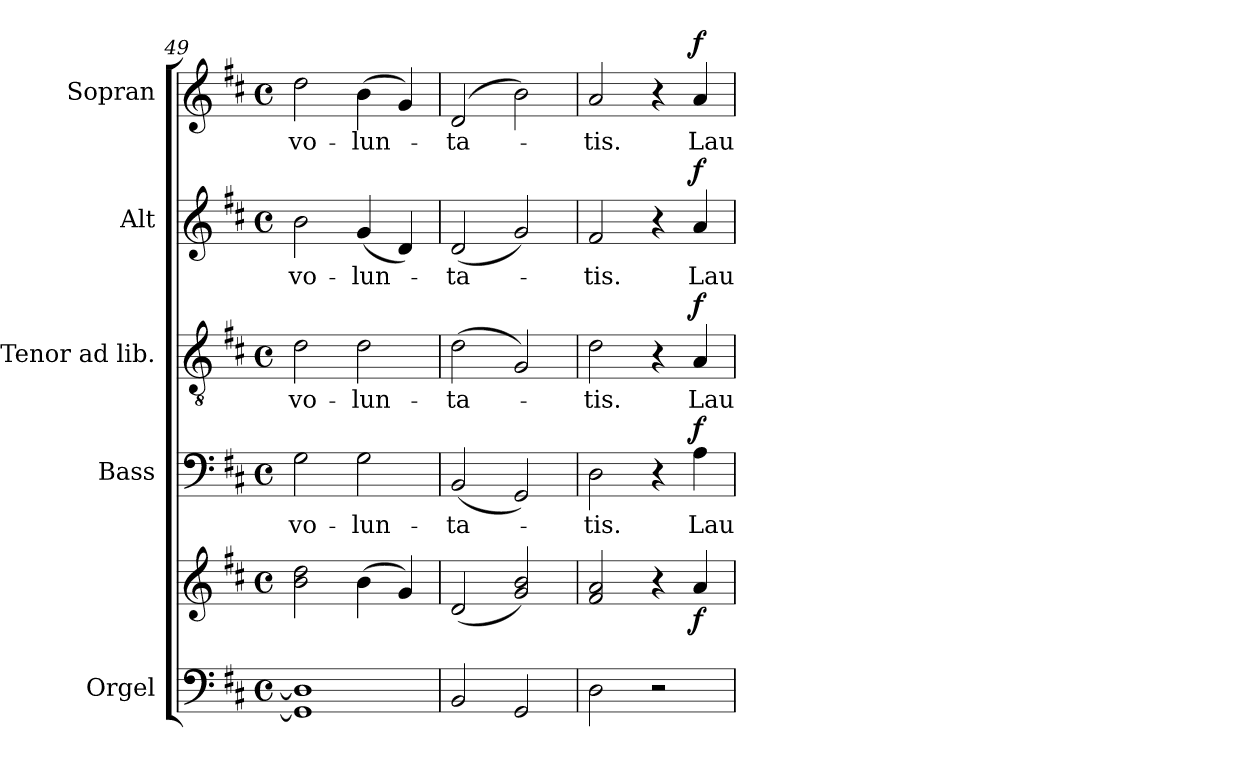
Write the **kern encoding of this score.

**kern	**kern	**dynam	**kern	**text	**dynam	**kern	**text	**dynam	**kern	**text	**dynam	**kern	**text	**dynam
*part5	*part5	*part5	*part4	*part4	*part4	*part3	*part3	*part3	*part2	*part2	*part2	*part1	*part1	*part1
*staff6	*staff5	*staff5/6	*staff4	*staff4	*staff4	*staff3	*staff3	*staff3	*staff2	*staff2	*staff2	*staff1	*staff1	*staff1
*I"Orgel	*	*	*I"Bass	*	*	*I"Tenor ad lib.	*	*	*I"Alt	*	*	*I"Sopran	*	*
*I'Org.	*	*	*I'B.	*	*	*I'T.	*	*	*I'A.	*	*	*I'S.	*	*
*clefF4	*clefG2	*	*clefF4	*	*	*clefGv2	*	*	*clefG2	*	*	*clefG2	*	*
*k[f#c#]	*k[f#c#]	*	*k[f#c#]	*	*	*k[f#c#]	*	*	*k[f#c#]	*	*	*k[f#c#]	*	*
*D:	*D:	*	*D:	*	*	*D:	*	*	*D:	*	*	*D:	*	*
*M4/4	*M4/4	*	*M4/4	*	*	*M4/4	*	*	*M4/4	*	*	*M4/4	*	*
*met(c)	*met(c)	*	*met(c)	*	*	*met(c)	*	*	*met(c)	*	*	*met(c)	*	*
=49	=49	=49	=49	=49	=49	=49	=49	=49	=49	=49	=49	=49	=49	=49
!	!	!	!	!LO:LY:b	!	!	!LO:LY:b	!	!	!LO:LY:b	!	!	!LO:LY:b	!
1GG] 1D]	2b\ 2dd\	.	2G\	vo-	.	2d\	vo-	.	2b\	vo-	.	2dd\	vo-	.
!	!	!	!	!LO:LY:b	!	!	!LO:LY:b	!	!	!LO:LY:b	!	!	!LO:LY:b	!
.	(>4b\	.	2G\	-lun-	.	2d\	-lun-	.	(<4g/	-lun-	.	(>4b\	-lun-	.
.	4g/)	.	.	.	.	.	.	.	4d/)	.	.	4g/)	.	.
=50	=50	=50	=50	=50	=50	=50	=50	=50	=50	=50	=50	=50	=50	=50
!	!	!	!	!LO:LY:b	!	!	!LO:LY:b	!	!	!LO:LY:b	!	!	!LO:LY:b	!
2BB/	(<2d/	.	(<2BB/	-ta-	.	(>2d\	-ta-	.	(<2d/	-ta-	.	(2d/	-ta-	.
2GG/	2g/ 2b/)	.	2GG/)	.	.	2G/)	.	.	2g/)	.	.	2b\)	.	.
!!LO:PB:g=z
=51	=51	=51	=51	=51	=51	=51	=51	=51	=51	=51	=51	=51	=51	=51
!	!	!	!	!LO:LY:b	!	!	!LO:LY:b	!	!	!LO:LY:b	!	!	!LO:LY:b	!
2D\	2f#/ 2a/	.	2D\	-tis.	.	2d\	-tis.	.	2f#/	-tis.	.	2a/	-tis.	.
2r	4r	.	4r	.	.	4r	.	.	4r	.	.	4r	.	.
!	!	!LO:DY:b	!	!LO:LY:b	!LO:DY:a	!	!LO:LY:b	!LO:DY:a	!	!LO:LY:b	!LO:DY:a	!	!LO:LY:b	!LO:DY:a
.	4a/	f	4A\	Lau-	f	4A/	Lau-	f	4a/	Lau-	f	4a/	Lau-	f
=	=	=	=	=	=	=	=	=	=	=	=	=	=	=
*-	*-	*-	*-	*-	*-	*-	*-	*-	*-	*-	*-	*-	*-	*-
